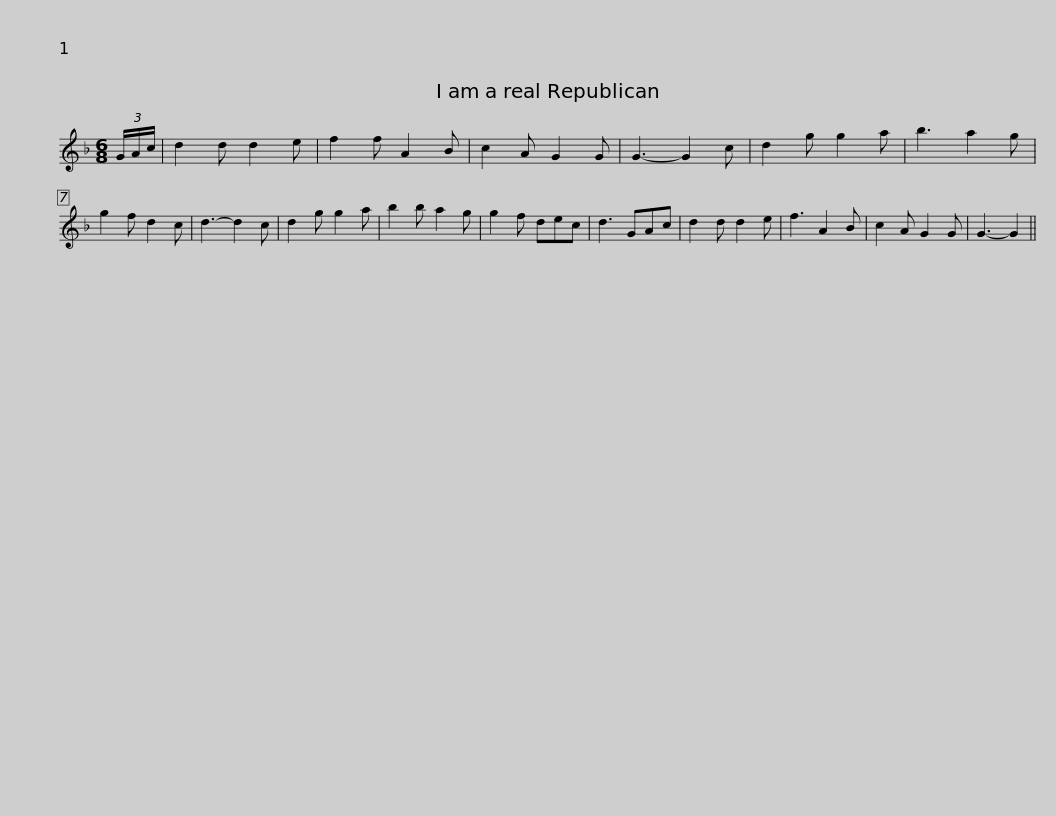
X:1
L:1/8
M:6/8
I:linebreak $
K:F
V:1 treble
V:1
 (3G/A/c/ | d2 d d2 e | f2 f A2 B | c2 A G2 G | G3- G2 c | %5
 d2 g g2 a | b3 a2 g | g2 f d2 c | d3- d2 c | d2 g g2 a |$ %10
 b2 b a2 g | g2 f dec | d3 GAc | d2 d d2 e | f3 A2 B | %15
 c2 A G2 G | G3- G2 || %17
